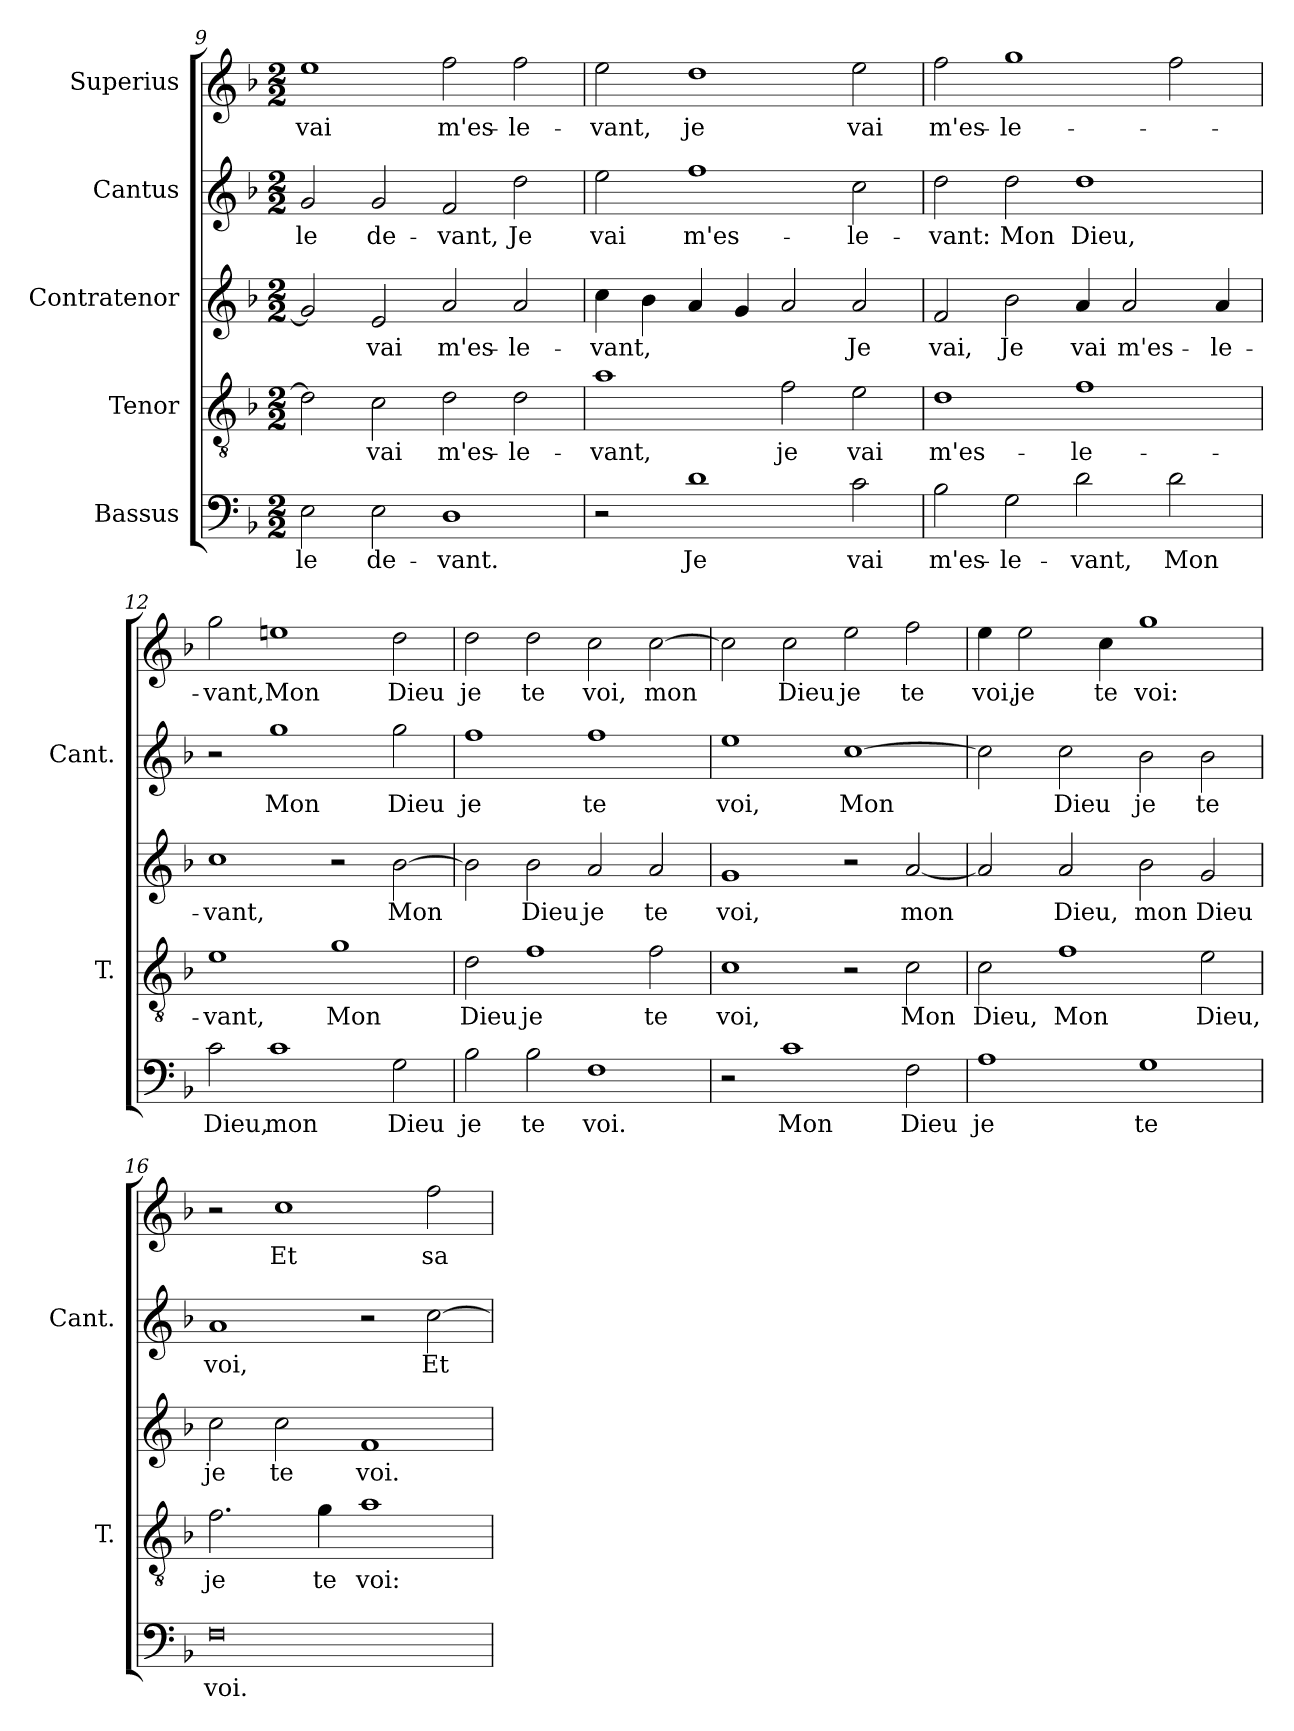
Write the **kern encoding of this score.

**kern	**text	**kern	**text	**kern	**text	**kern	**text	**kern	**text
*part5	*part5	*part4	*part4	*part3	*part3	*part2	*part2	*part1	*part1
*staff5	*staff5	*staff4	*staff4	*staff3	*staff3	*staff2	*staff2	*staff1	*staff1
*I"Bassus	*	*I"Tenor	*	*I"Contratenor	*	*I"Cantus	*	*I"Superius	*
*	*	*I'T.	*	*	*	*I'Cant.	*	*	*
*clefF4	*	*clefGv2	*	*clefG2	*	*clefG2	*	*clefG2	*
*	*	*ITrd7c12	*	*	*	*	*	*	*
*k[b-]	*	*k[b-]	*	*k[b-]	*	*k[b-]	*	*k[b-]	*
*F:	*	*F:	*	*F:	*	*F:	*	*F:	*
*M2/2	*	*M2/2	*	*M2/2	*	*M2/2	*	*M2/2	*
=9	=9	=9	=9	=9	=9	=9	=9	=9	=9
2E\	-le	2D\]	.	2g/]	.	2g/	-le	1ee\	vai
2E\	de-	2C\	vai	2e/	vai	2g/	de-	.	.
1D\	-vant.	2D\	m'es-	2a/	m'es-	2f/	-vant,	2ff\	m'es-
.	.	2D\	-le-	2a/	-le-	2dd\	Je	2ff\	-le-
=10	=10	=10	=10	=10	=10	=10	=10	=10	=10
2r	.	1A\	-vant,	4cc\	-vant,	2ee\	vai	2ee\	-vant,
.	.	.	.	4b-\	.	.	.	.	.
1d\	Je	.	.	4a/	.	1ff\	m'es-	1dd\	je
.	.	.	.	4g/	.	.	.	.	.
.	.	2F\	je	2a/	.	.	.	.	.
2c\	vai	2E\	vai	2a/	Je	2cc\	-le-	2ee\	vai
!!LO:PB:g=z
=11	=11	=11	=11	=11	=11	=11	=11	=11	=11
2B-\	m'es-	1D\	m'es-	2f/	vai,	2dd\	-vant:	2ff\	m'es-
2G\	-le-	.	.	2b-\	Je	2dd\	Mon	1gg\	-le-
2d\	-vant,	1F\	-le-	4a/	vai	1dd\	Dieu,	.	.
.	.	.	.	2a/	m'es-	.	.	.	.
2d\	Mon	.	.	.	.	.	.	2ff\	.
.	.	.	.	4a/	-le-	.	.	.	.
=12	=12	=12	=12	=12	=12	=12	=12	=12	=12
2c\	Dieu,	1E\	-vant,	1cc\	-vant,	2r	.	2gg\	-vant,
1c\	mon	.	.	.	.	1gg\	Mon	1een\	Mon
.	.	1G\	Mon	2r	.	.	.	.	.
2G\	Dieu	.	.	[2b-\	Mon	2gg\	Dieu	2dd\	Dieu
=13	=13	=13	=13	=13	=13	=13	=13	=13	=13
2B-\	je	2D\	Dieu	2b-\]	.	1ff\	je	2dd\	je
2B-\	te	1F\	je	2b-\	Dieu	.	.	2dd\	te
1F\	voi.	.	.	2a/	je	1ff\	te	2cc\	voi,
.	.	2F\	te	2a/	te	.	.	[2cc\	mon
=14	=14	=14	=14	=14	=14	=14	=14	=14	=14
2r	.	1C\	voi,	1g/	voi,	1ee\	voi,	2cc\]	.
1c\	Mon	.	.	.	.	.	.	2cc\	Dieu
.	.	2r	.	2r	.	[1cc\	Mon	2ee\	je
2F\	Dieu	2C\	Mon	[2a/	mon	.	.	2ff\	te
!!LO:LB:g=z
=15	=15	=15	=15	=15	=15	=15	=15	=15	=15
1A\	je	2C\	Dieu,	2a/]	.	2cc\]	.	4ee\	voi,
.	.	.	.	.	.	.	.	2ee\	je
.	.	1F\	Mon	2a/	Dieu,	2cc\	Dieu	.	.
.	.	.	.	.	.	.	.	4cc\	te
1G\	te	.	.	2b-\	mon	2b-\	je	1gg\	voi:
.	.	2E\	Dieu,	2g/	Dieu	2b-\	te	.	.
=16	=16	=16	=16	=16	=16	=16	=16	=16	=16
0F\	voi.	2.F\	je	2cc\	je	1a/	voi,	2r	.
.	.	.	.	2cc\	te	.	.	1cc\	Et
.	.	4G\	te	.	.	.	.	.	.
.	.	1A\	voi:	1f/	voi.	2r	.	.	.
.	.	.	.	.	.	[2cc\	Et	2ff\	sa-
=	=	=	=	=	=	=	=	=	=
*-	*-	*-	*-	*-	*-	*-	*-	*-	*-
